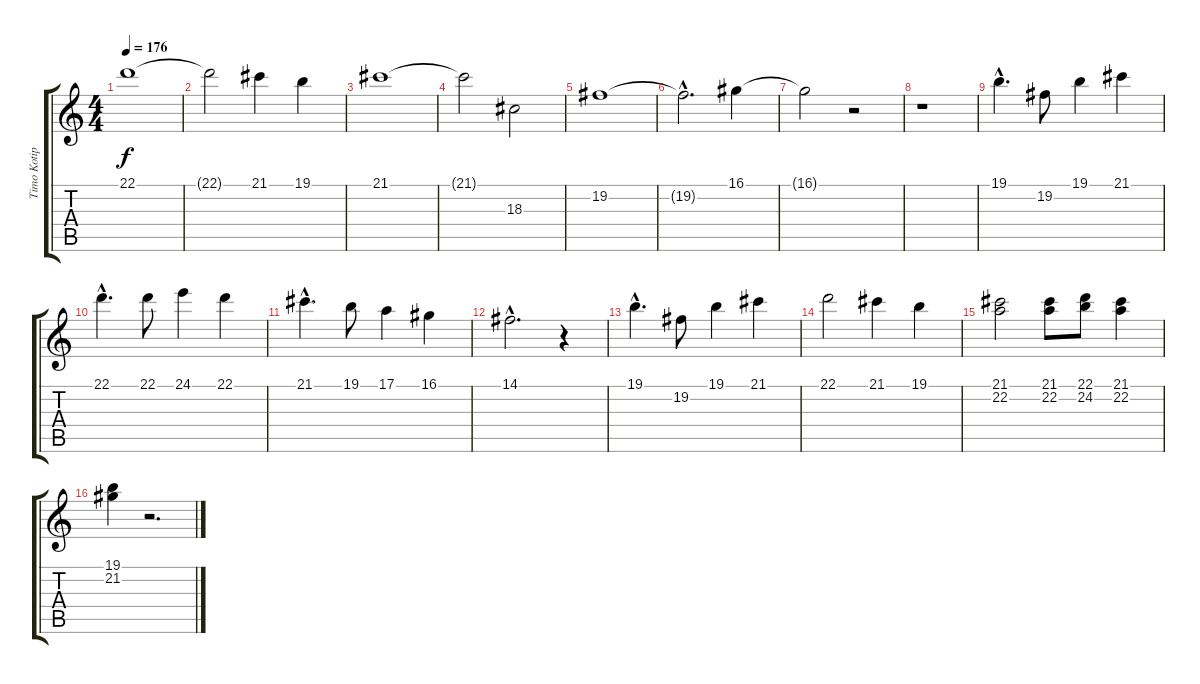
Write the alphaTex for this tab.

\track ("Timo Kotipelto" "Timo Kotip") {instrument lead3calliope}
\staff {score tabs}
\tuning (E4 B3 G3 D3 A2 E2) {hide}
\ts (4 4)
\tempo 176
\clef g2
\ks c
22.1.1{dy f} |
22.1{t}.2 21.1.4 19.1.4 |
21.1.1 |
21.1{t}.2 18.3.2 |
19.2.1 |
19.2{hac t}.2{d} 16.1.4 |
16.1{t}.2 r.2 |
r.1 |
19.1{hac}.4{d} 19.2.8 19.1.4 21.1.4 |
22.1{hac}.4{d} 22.1.8 24.1.4 22.1.4 |
21.1{hac}.4{d} 19.1.8 17.1.4 16.1.4 |
14.1{hac}.2{d} r.4 |
19.1{hac}.4{d} 19.2.8 19.1.4 21.1.4 |
22.1.2 21.1.4 19.1.4 |
(21.1 22.2).2 (21.1 22.2).8 (22.1 24.2).8 (21.1 22.2).4 |
(19.1 21.2).4 r.2{d}
